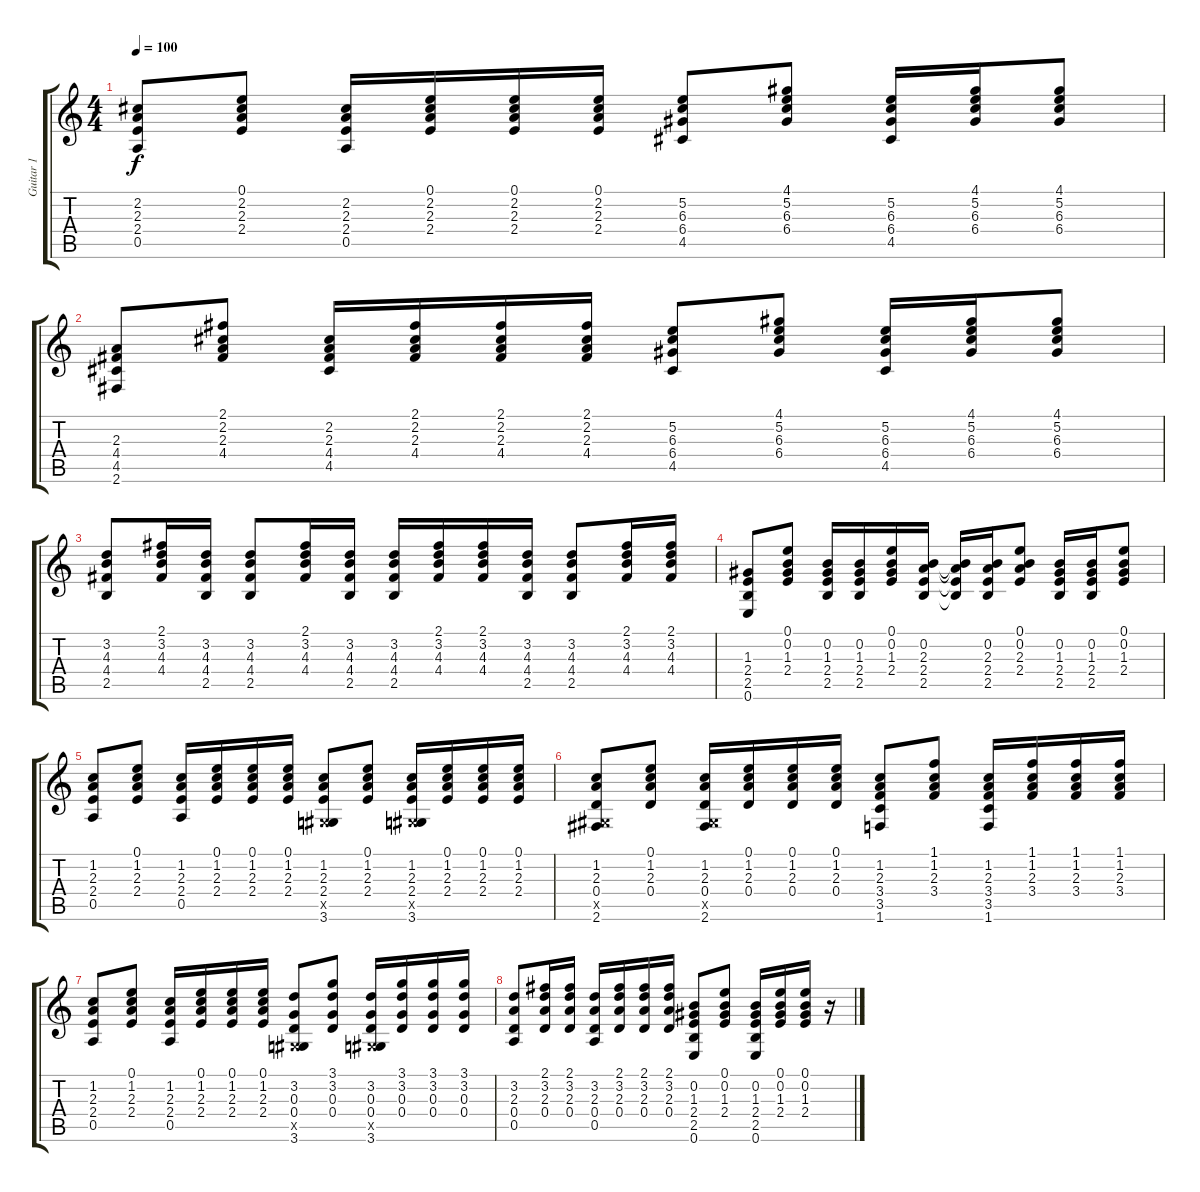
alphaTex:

\track ("Guitar 1" "Guitar 1") {instrument acousticguitarnylon}
\staff {score tabs}
\tuning (E4 B3 G3 D3 A2 E2) {hide}
\ts (4 4)
\tempo 100
\clef g2
\ks c
(2.2 2.3 2.4 0.5).8{dy f} (0.1 2.2 2.3 2.4).8 (2.2 2.3 2.4 0.5).16 (0.1 2.2 2.3 2.4).16 (0.1 2.2 2.3 2.4).16 (0.1 2.2 2.3 2.4).16 (5.2 6.3 6.4 4.5).8 (4.1 5.2 6.3 6.4).8 (5.2 6.3 6.4 4.5).16 (4.1 5.2 6.3 6.4).16 (4.1 5.2 6.3 6.4).8 |
(2.3 4.4 4.5 2.6).8 (2.1 2.2 2.3 4.4).8 (2.2 2.3 4.4 4.5).16 (2.1 2.2 2.3 4.4).16 (2.1 2.2 2.3 4.4).16 (2.1 2.2 2.3 4.4).16 (5.2 6.3 6.4 4.5).8 (4.1 5.2 6.3 6.4).8 (5.2 6.3 6.4 4.5).16 (4.1 5.2 6.3 6.4).16 (4.1 5.2 6.3 6.4).8 |
(3.2 4.3 4.4 2.5).8 (2.1 3.2 4.3 4.4).16 (3.2 4.3 4.4 2.5).16 (3.2 4.3 4.4 2.5).8 (2.1 3.2 4.3 4.4).16 (3.2 4.3 4.4 2.5).16 (3.2 4.3 4.4 2.5).16 (2.1 3.2 4.3 4.4).16 (2.1 3.2 4.3 4.4).16 (3.2 4.3 4.4 2.5).16 (3.2 4.3 4.4 2.5).8 (2.1 3.2 4.3 4.4).16 (2.1 3.2 4.3 4.4).16 |
(1.3 2.4 2.5 0.6).8 (0.1 0.2 1.3 2.4).8 (0.2 1.3 2.4 2.5).16 (0.2 1.3 2.4 2.5).16 (0.1 0.2 1.3 2.4).16 (0.2 2.3 2.4 2.5).16 (0.2{t} 2.3{t} 2.4{t} 2.5{t}).16 (0.2 2.3 2.4 2.5).16 (0.1 0.2 2.3 2.4).8 (0.2 1.3 2.4 2.5).16 (0.2 1.3 2.4 2.5).16 (0.1 0.2 1.3 2.4).8 |
(1.2 2.3 2.4 0.5).8 (0.1 1.2 2.3 2.4).8 (1.2 2.3 2.4 0.5).16 (0.1 1.2 2.3 2.4).16 (0.1 1.2 2.3 2.4).16 (0.1 1.2 2.3 2.4).16 (1.2 2.3 2.4 -1.5{x} 3.6).8 (0.1 1.2 2.3 2.4).8 (1.2 2.3 2.4 -1.5{x} 3.6).16 (0.1 1.2 2.3 2.4).16 (0.1 1.2 2.3 2.4).16 (0.1 1.2 2.3 2.4).16 |
(1.2 2.3 0.4 -1.5{x} 2.6).8 (0.1 1.2 2.3 0.4).8 (1.2 2.3 0.4 -1.5{x} 2.6).16 (0.1 1.2 2.3 0.4).16 (0.1 1.2 2.3 0.4).16 (0.1 1.2 2.3 0.4).16 (1.2 2.3 3.4 3.5 1.6).8 (1.1 1.2 2.3 3.4).8 (1.2 2.3 3.4 3.5 1.6).16 (1.1 1.2 2.3 3.4).16 (1.1 1.2 2.3 3.4).16 (1.1 1.2 2.3 3.4).16 |
(1.2 2.3 2.4 0.5).8 (0.1 1.2 2.3 2.4).8 (1.2 2.3 2.4 0.5).16 (0.1 1.2 2.3 2.4).16 (0.1 1.2 2.3 2.4).16 (0.1 1.2 2.3 2.4).16 (3.2 0.3 0.4 -1.5{x} 3.6).8 (3.1 3.2 0.3 0.4).8 (3.2 0.3 0.4 -1.5{x} 3.6).16 (3.1 3.2 0.3 0.4).16 (3.1 3.2 0.3 0.4).16 (3.1 3.2 0.3 0.4).16 |
(3.2 2.3 0.4 0.5).8 (2.1 3.2 2.3 0.4).16 (2.1 3.2 2.3 0.4).16 (3.2 2.3 0.4 0.5).16 (2.1 3.2 2.3 0.4).16 (2.1 3.2 2.3 0.4).16 (2.1 3.2 2.3 0.4).16 (0.2 1.3 2.4 2.5 0.6).8 (0.1 0.2 1.3 2.4).8 (0.2 1.3 2.4 2.5 0.6).16 (0.1 0.2 1.3 2.4).16 (0.1 0.2 1.3 2.4).16 r.16
